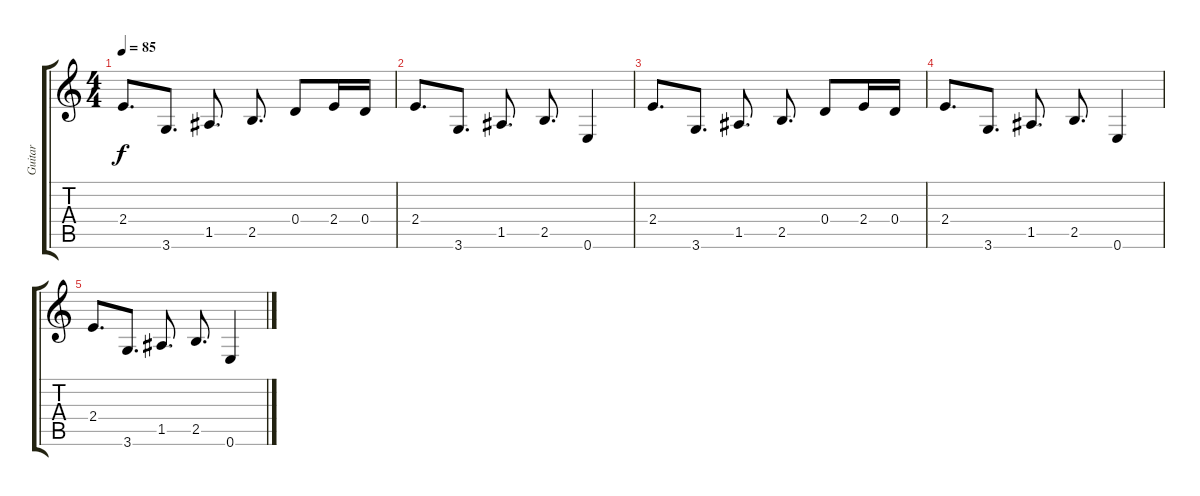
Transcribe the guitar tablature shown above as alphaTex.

\track ("Guitar" "Guitar") {instrument distortionguitar}
\staff {score tabs}
\tuning (E4 B3 G3 D3 A2 E2) {hide}
\ts (4 4)
\tempo 85
\clef g2
\ks c
2.4.8{d dy f} 3.6.8{d} 1.5.8{d} 2.5.8{d} 0.4.8 2.4.16 0.4.16 |
2.4.8{d} 3.6.8{d} 1.5.8{d} 2.5.8{d} 0.6.4 |
2.4.8{d} 3.6.8{d} 1.5.8{d} 2.5.8{d} 0.4.8 2.4.16 0.4.16 |
2.4.8{d} 3.6.8{d} 1.5.8{d} 2.5.8{d} 0.6.4 |
2.4.8{d} 3.6.8{d} 1.5.8{d} 2.5.8{d} 0.6.4
